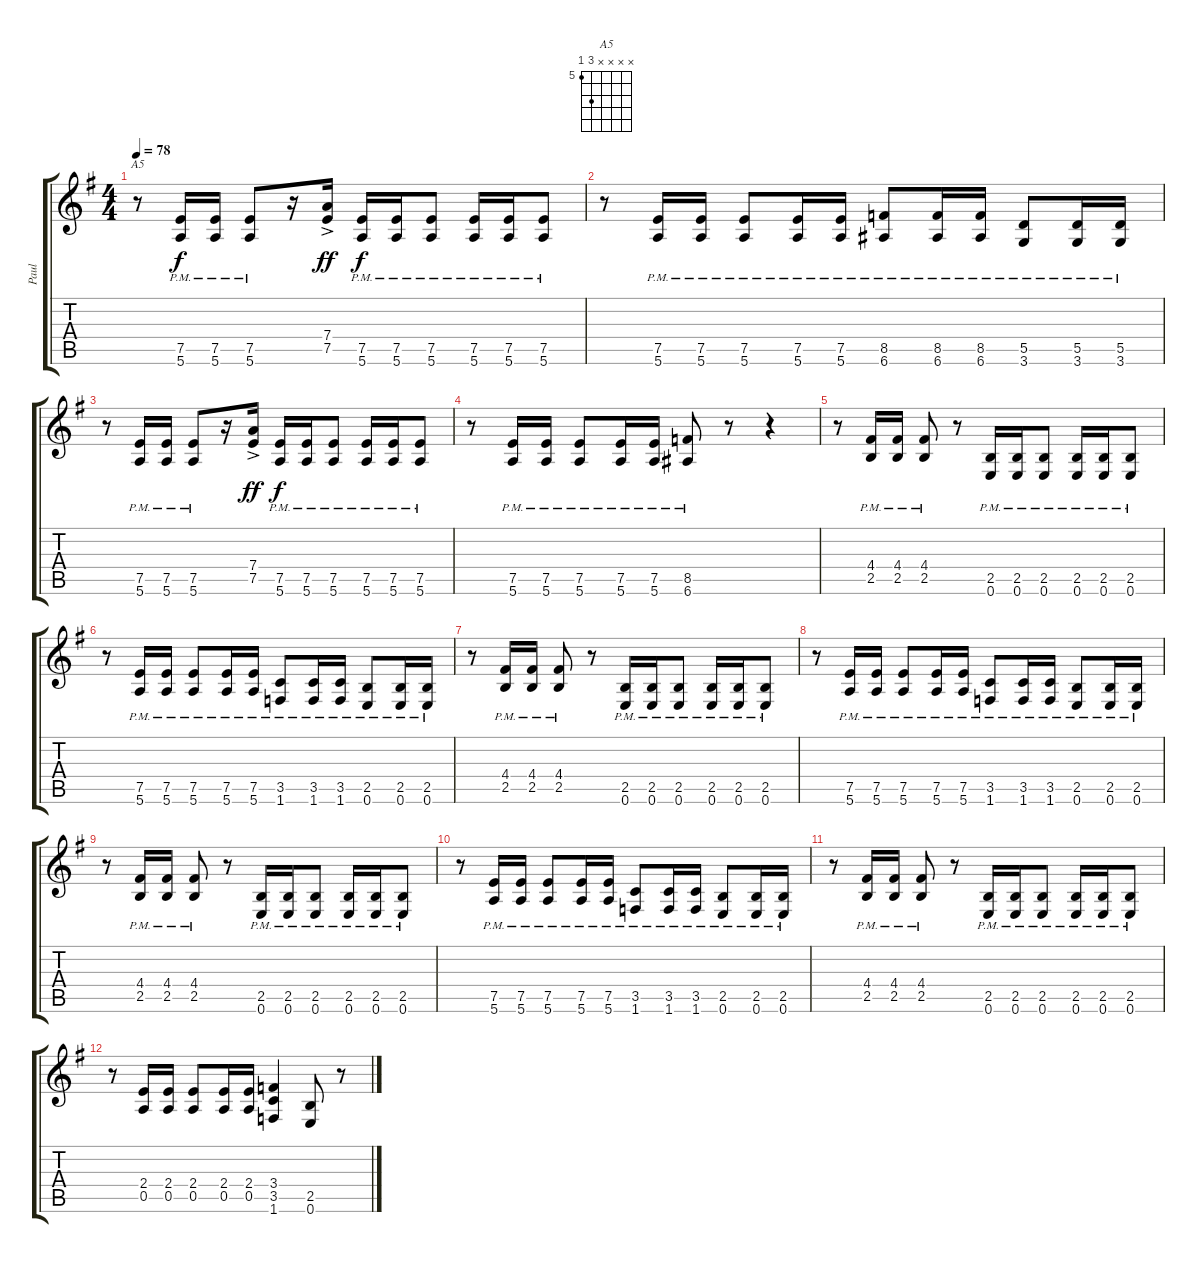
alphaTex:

\track ("Paul" "Paul") {instrument distortionguitar}
\staff {score tabs}
\tuning (E4 B3 G3 D3 A2 E2) {hide}
\chord ("A5" x x x x 7 5) {firstfret 5}
\ts (4 4)
\tempo 78
\clef g2
\ks g
r.8{ch "A5" dy f} (7.5{pm} 5.6{pm}).16 (7.5{pm} 5.6{pm}).16 (7.5{pm} 5.6{pm}).8 r.16 (7.4{ac} 7.5{ac}).16{dy ff} (7.5{pm} 5.6{pm}).16{dy f} (7.5{pm} 5.6{pm}).16 (7.5{pm} 5.6{pm}).8 (7.5{pm} 5.6{pm}).16 (7.5{pm} 5.6{pm}).16 (7.5{pm} 5.6{pm}).8 |
r.8 (7.5{pm} 5.6{pm}).16 (7.5{pm} 5.6{pm}).16 (7.5{pm} 5.6{pm}).8 (7.5{pm} 5.6{pm}).16 (7.5{pm} 5.6{pm}).16 (8.5{pm} 6.6{pm}).8 (8.5{pm} 6.6{pm}).16 (8.5{pm} 6.6{pm}).16 (5.5{pm} 3.6{pm}).8 (5.5{pm} 3.6{pm}).16 (5.5{pm} 3.6{pm}).16 |
r.8 (7.5{pm} 5.6{pm}).16 (7.5{pm} 5.6{pm}).16 (7.5{pm} 5.6{pm}).8 r.16 (7.4{ac} 7.5{ac}).16{dy ff} (7.5{pm} 5.6{pm}).16{dy f} (7.5{pm} 5.6{pm}).16 (7.5{pm} 5.6{pm}).8 (7.5{pm} 5.6{pm}).16 (7.5{pm} 5.6{pm}).16 (7.5{pm} 5.6{pm}).8 |
r.8 (7.5{pm} 5.6{pm}).16 (7.5{pm} 5.6{pm}).16 (7.5{pm} 5.6{pm}).8 (7.5{pm} 5.6{pm}).16 (7.5{pm} 5.6{pm}).16 (8.5{pm} 6.6{pm}).8 r.8 r.4 |
r.8 (4.4{pm} 2.5{pm}).16 (4.4{pm} 2.5{pm}).16 (4.4{pm} 2.5{pm}).8 r.8 (2.5{pm} 0.6{pm}).16 (2.5{pm} 0.6{pm}).16 (2.5{pm} 0.6{pm}).8 (2.5{pm} 0.6{pm}).16 (2.5{pm} 0.6{pm}).16 (2.5{pm} 0.6{pm}).8 |
r.8 (7.5{pm} 5.6{pm}).16 (7.5{pm} 5.6{pm}).16 (7.5{pm} 5.6{pm}).8 (7.5{pm} 5.6{pm}).16 (7.5{pm} 5.6{pm}).16 (3.5{pm} 1.6{pm}).8 (3.5{pm} 1.6{pm}).16 (3.5{pm} 1.6{pm}).16 (2.5{pm} 0.6{pm}).8 (2.5{pm} 0.6{pm}).16 (2.5{pm} 0.6{pm}).16 |
r.8 (4.4{pm} 2.5{pm}).16 (4.4{pm} 2.5{pm}).16 (4.4{pm} 2.5{pm}).8 r.8 (2.5{pm} 0.6{pm}).16 (2.5{pm} 0.6{pm}).16 (2.5{pm} 0.6{pm}).8 (2.5{pm} 0.6{pm}).16 (2.5{pm} 0.6{pm}).16 (2.5{pm} 0.6{pm}).8 |
r.8 (7.5{pm} 5.6{pm}).16 (7.5{pm} 5.6{pm}).16 (7.5{pm} 5.6{pm}).8 (7.5{pm} 5.6{pm}).16 (7.5{pm} 5.6{pm}).16 (3.5{pm} 1.6{pm}).8 (3.5{pm} 1.6{pm}).16 (3.5{pm} 1.6{pm}).16 (2.5{pm} 0.6{pm}).8 (2.5{pm} 0.6{pm}).16 (2.5{pm} 0.6{pm}).16 |
r.8 (4.4{pm} 2.5{pm}).16 (4.4{pm} 2.5{pm}).16 (4.4{pm} 2.5{pm}).8 r.8 (2.5{pm} 0.6{pm}).16 (2.5{pm} 0.6{pm}).16 (2.5{pm} 0.6{pm}).8 (2.5{pm} 0.6{pm}).16 (2.5{pm} 0.6{pm}).16 (2.5{pm} 0.6{pm}).8 |
r.8 (7.5{pm} 5.6{pm}).16 (7.5{pm} 5.6{pm}).16 (7.5{pm} 5.6{pm}).8 (7.5{pm} 5.6{pm}).16 (7.5{pm} 5.6{pm}).16 (3.5{pm} 1.6{pm}).8 (3.5{pm} 1.6{pm}).16 (3.5{pm} 1.6{pm}).16 (2.5{pm} 0.6{pm}).8 (2.5{pm} 0.6{pm}).16 (2.5{pm} 0.6{pm}).16 |
r.8 (4.4{pm} 2.5{pm}).16 (4.4{pm} 2.5{pm}).16 (4.4{pm} 2.5{pm}).8 r.8 (2.5{pm} 0.6{pm}).16 (2.5{pm} 0.6{pm}).16 (2.5{pm} 0.6{pm}).8 (2.5{pm} 0.6{pm}).16 (2.5{pm} 0.6{pm}).16 (2.5{pm} 0.6{pm}).8 |
r.8 (2.4 0.5).16 (2.4 0.5).16 (2.4 0.5).8 (2.4 0.5).16 (2.4 0.5).16 (3.4 3.5 1.6).4 (2.5 0.6).8 r.8
